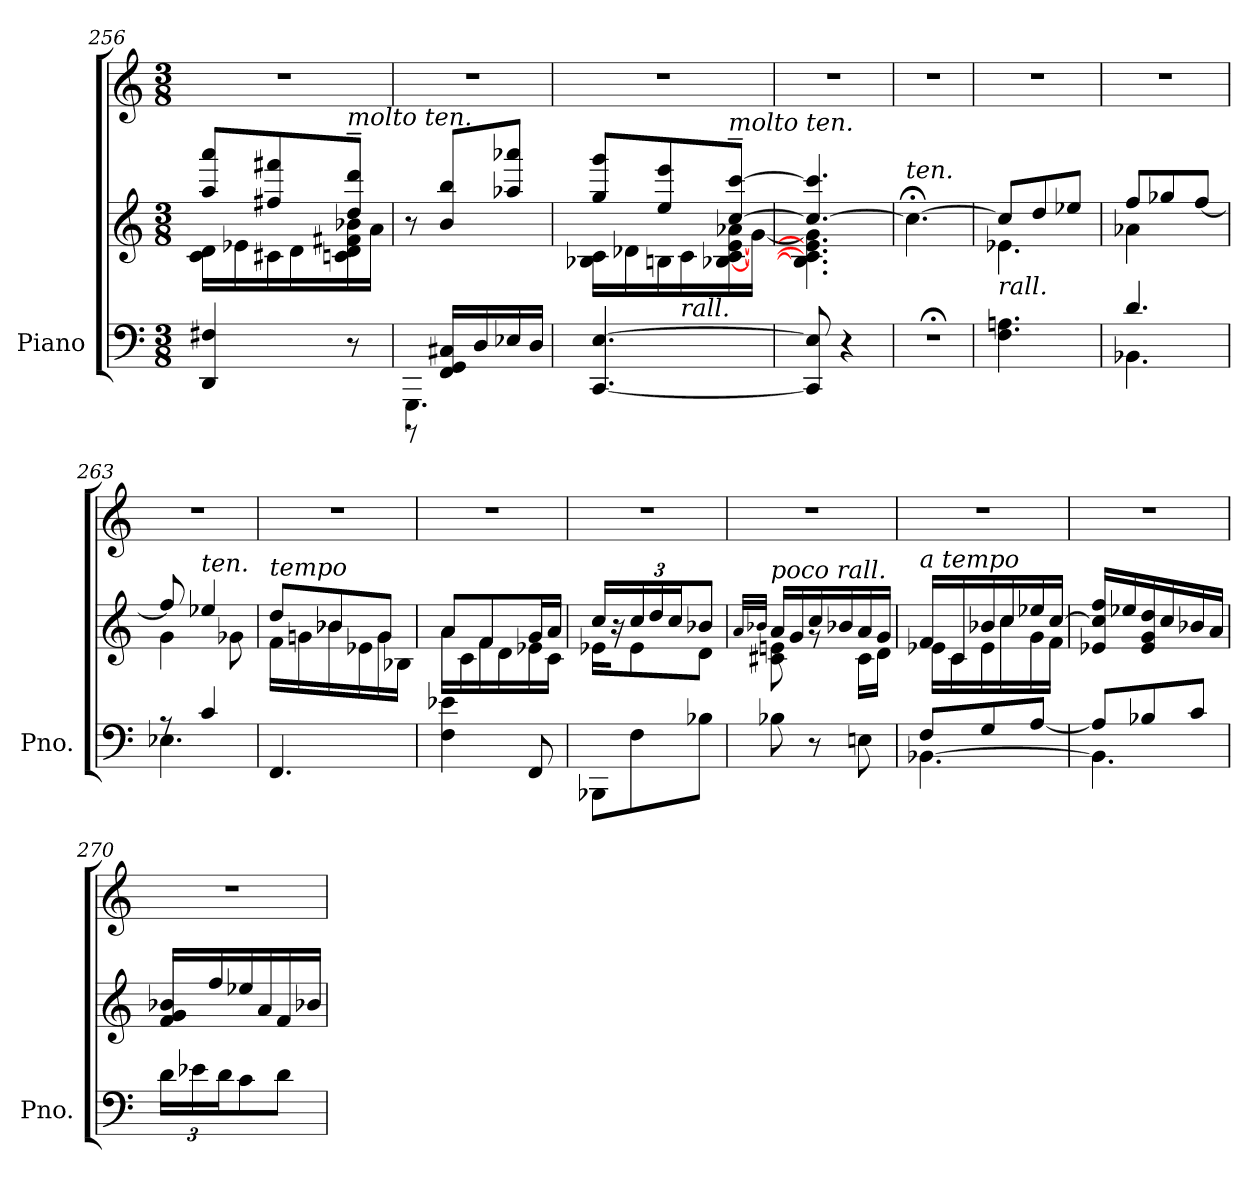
**kern	**kern	**kern
*part1	*part1	*part1
*staff3	*staff2	*staff1
*I"Piano	*	*
*I'Pno.	*	*
*clefF4	*clefG2	*clefG2
*k[]	*k[]	*k[]
*M3/8	*M3/8	*M3/8
=256	=256	=256
*	*^	*
4DD/ 4F#X/	8aa/ 8aaa/L	16c\ 16d\LL	4.r
.	.	16e-X\	.
.	8ff#X/ 8fff#X/	16c#X\	.
.	.	16d\	.
!	!LO:TX:a:i:t=molto ten.	!	!
8r	8dd/~ 8ddd/~J	16cn\ 16d\ 16f#X\ 16b-X\	.
.	.	16a\JJ	.
*	*v	*v	*
=257	=257	=257
*^	*	*
4.GGG\	8r	8r	4.r
.	16FF/ 16GG/ 16C#X/LL	8b/ 8bb/L	.
.	16D/	.	.
.	16E-X/	8aa-X/ 8aaa-X/J	.
.	16D/JJ	.	.
*v	*v	*	*
=258	=258	=258
*	*^	*
[4.CC/ [4.E/	8gg/ 8ggg/L	16B-X\ 16c\LL	4.r
.	.	16d-X\	.
.	8ee/ 8eee/	16Bn\	.
!	!	!LO:TX:b:i:t=rall.	!
.	.	16c\	.
!	!LO:TX:a:i:t=molto ten.	!	!
.	[8cc/~ [8ccc/~J	[16B-X\ [16c\ [16e\ 16a-X\	.
.	.	[16g\JJ	.
=259	=259	=259	=259
8CC/] 8E/]	4.cc/_ 4.ccc/]	4.B-\] 4.c\] 4.e\] 4.g\]	4.r
4r	.	.	.
*	*v	*v	*
=260	=260	=260
!	!LO:TX:a:i:t=ten.	!
4.r;<	4.cc;<\_	4.r
=261	=261	=261
*	*^	*
!	!LO:TX:b:i:t=rall.	!	!
4.F\ 4.An\	8cc/L]	4.e-X\	4.r
.	8dd/	.	.
.	8ee-X/J	.	.
!!LO:LB:g=z
=262	=262	=262	=262
*^	*	*	*
4.BB-X:\	4.d/	8ff/L	4a-X\	4.r
.	.	8gg-X/	.	.
.	.	[8ff/J	8ryy	.
=263	=263	=263	=263	=263
4.E-X\	8rA	8ff/]	4g\	4.r
!	!	!LO:TX:a:i:t=ten.	!	!
.	4c/	4ee-X/	.	.
.	.	.	8g-X\	.
*v	*v	*	*	*
=264	=264	=264	=264
!	!LO:TX:a:i:t=tempo	!	!
4.FF/	8dd/L	16f\LL	4.r
.	.	16gn\	.
.	8b-X/	16b-\	.
.	.	16e-X\	.
.	8g/J	16g\	.
.	.	16B-X\JJ	.
=265	=265	=265	=265
4F\ 4e-X\	8a/L	16a\LL	4.r
.	.	16c\	.
.	8f/	16f\	.
.	.	16d\	.
8FF/	16g/L	16e-X\	.
.	16a/JJ	16c\JJ	.
=266	=266	=266	=266
8BBB-X\L	16cc/LL	16e-X\KL	4.r
.	16r	16ryy	.
*	*Xbrackettup	*	*
8F\	24cc/	8e-\	.
.	24dd/	.	.
.	24cc/J	.	.
8B-X\J	8b-X/J	8d\J	.
=267	=267	=267	=267
.	32qa/LLL	.	.
.	32qb-X/JJJ	.	.
!	!LO:TX:a:i:t=poco rall.	!	!
8B-X\	16a/LL	8c#X\ 8en\	4.r
.	16g/	.	.
8r	16cc/	8rg	.
.	16b-/	.	.
8En\	16a/	16c#\LL	.
.	16g/JJ	16d\JJ	.
!!LO:PB:g=z
=268	=268	=268	=268
*^	*	*	*
!	!	!LO:TX:a:i:t=a tempo	!	!
[4.BB-X\	8F/L	16f/LL	16e-X\LL	4.r
.	.	16c/	16c\	.
.	8G/	16b-X/	16e-\	.
.	.	16cc/	16cc\	.
.	[8A/J	16ee-X/	16g\	.
.	.	[16cc/JJ	16f\JJ	.
*	*	*v	*v	*
=269	=269	=269	=269
4.BB-\]	8A/L]	16e-X/ 16cc/] 16ff/LL	4.r
.	.	16ee-X/	.
.	8B-X/	16e-/ 16g/ 16dd/	.
.	.	16cc/	.
.	8c/J	16b-X/	.
.	.	16a/JJ	.
*v	*v	*	*
=270	=270	=270
*Xbrackettup	*	*
24d\LL	16f/ 16g/ 16b-X/LL	4.r
24e-X\	.	.
.	16ff/	.
24d\J	.	.
8c\	16ee-X/	.
.	16a/	.
8d\J	16f/	.
.	16b-X/JJ	.
=	=	=
*-	*-	*-
